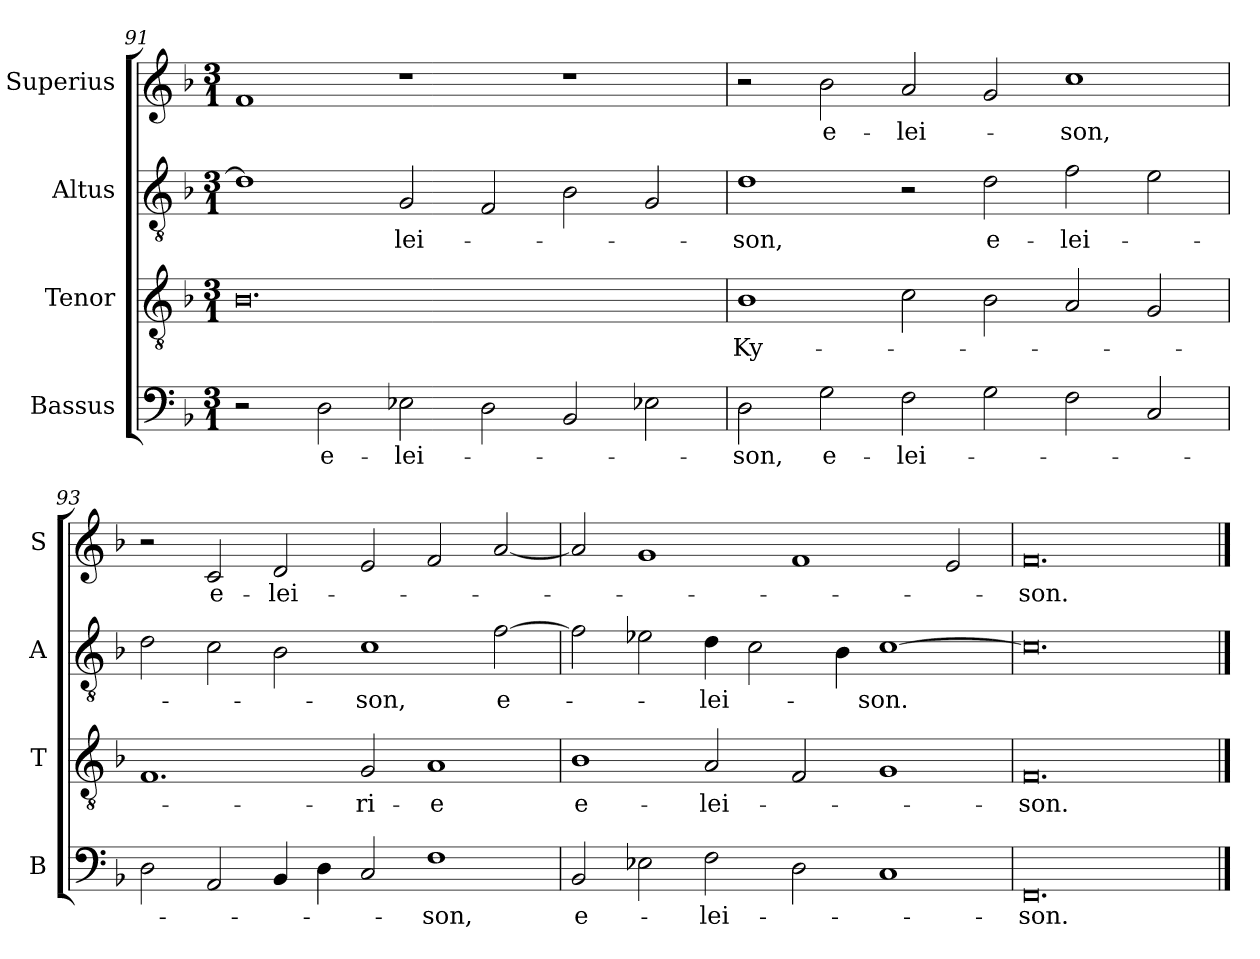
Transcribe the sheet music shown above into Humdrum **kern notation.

**kern	**text	**kern	**text	**kern	**text	**kern	**text
*part4	*part4	*part3	*part3	*part2	*part2	*part1	*part1
*staff4	*staff4	*staff3	*staff3	*staff2	*staff2	*staff1	*staff1
*I"Bassus	*	*I"Tenor	*	*I"Altus	*	*I"Superius	*
*I'B	*	*I'T	*	*I'A	*	*I'S	*
*clefF4	*	*clefGv2	*	*clefGv2	*	*clefG2	*
*k[b-]	*	*k[b-]	*	*k[b-]	*	*k[b-]	*
*M3/1	*	*M3/1	*	*M3/1	*	*M3/1	*
=91	=91	=91	=91	=91	=91	=91	=91
2r	.	0.B-	.	1d]	.	1f	.
2D\	e-	.	.	.	.	.	.
2E-X\	-lei-	.	.	2G/	-lei-	1r	.
2D\	.	.	.	2F/	.	.	.
2BB-/	.	.	.	2B-\	.	1r	.
2E-X\	.	.	.	2G/	.	.	.
=92	=92	=92	=92	=92	=92	=92	=92
2D\	-son,	1B-	Ky-	1d	-son,	2r	.
2G\	e-	.	.	.	.	2b-\	e-
2F\	-lei-	2c\	.	2r	.	2a/	-lei-
2G\	.	2B-\	.	2d\	e-	2g/	.
2F\	.	2A/	.	2f\	-lei-	1cc	-son,
2C/	.	2G/	.	2e\	.	.	.
=93	=93	=93	=93	=93	=93	=93	=93
2D\	.	1.F	.	2d\	.	2r	.
2AA/	.	.	.	2c\	.	2c/	e-
4BB-/	.	.	.	2B-\	.	2d/	-lei-
4D\	.	.	.	.	.	.	.
2C/	.	2G/	-ri-	1c	-son,	2e/	.
1F	-son,	1A	-e	.	.	2f/	.
.	.	.	.	[2f\	e-	[2a/	.
=94	=94	=94	=94	=94	=94	=94	=94
2BB-/	e-	1B-	e-	2f\]	.	2a/]	.
2E-X\	.	.	.	2e-X\	.	1g	.
2F\	-lei-	2A/	-lei-	4d\	-lei-	.	.
.	.	.	.	2c\	.	.	.
2D\	.	2F/	.	.	.	1f	.
.	.	.	.	4B-\	.	.	.
1C	.	1G	.	[1c	-son.	.	.
.	.	.	.	.	.	2e/	.
=95	=95	=95	=95	=95	=95	=95	=95
0.FF	-son.	0.F	-son.	0.c]	.	0.f	-son.
==	==	==	==	==	==	==	==
*-	*-	*-	*-	*-	*-	*-	*-
